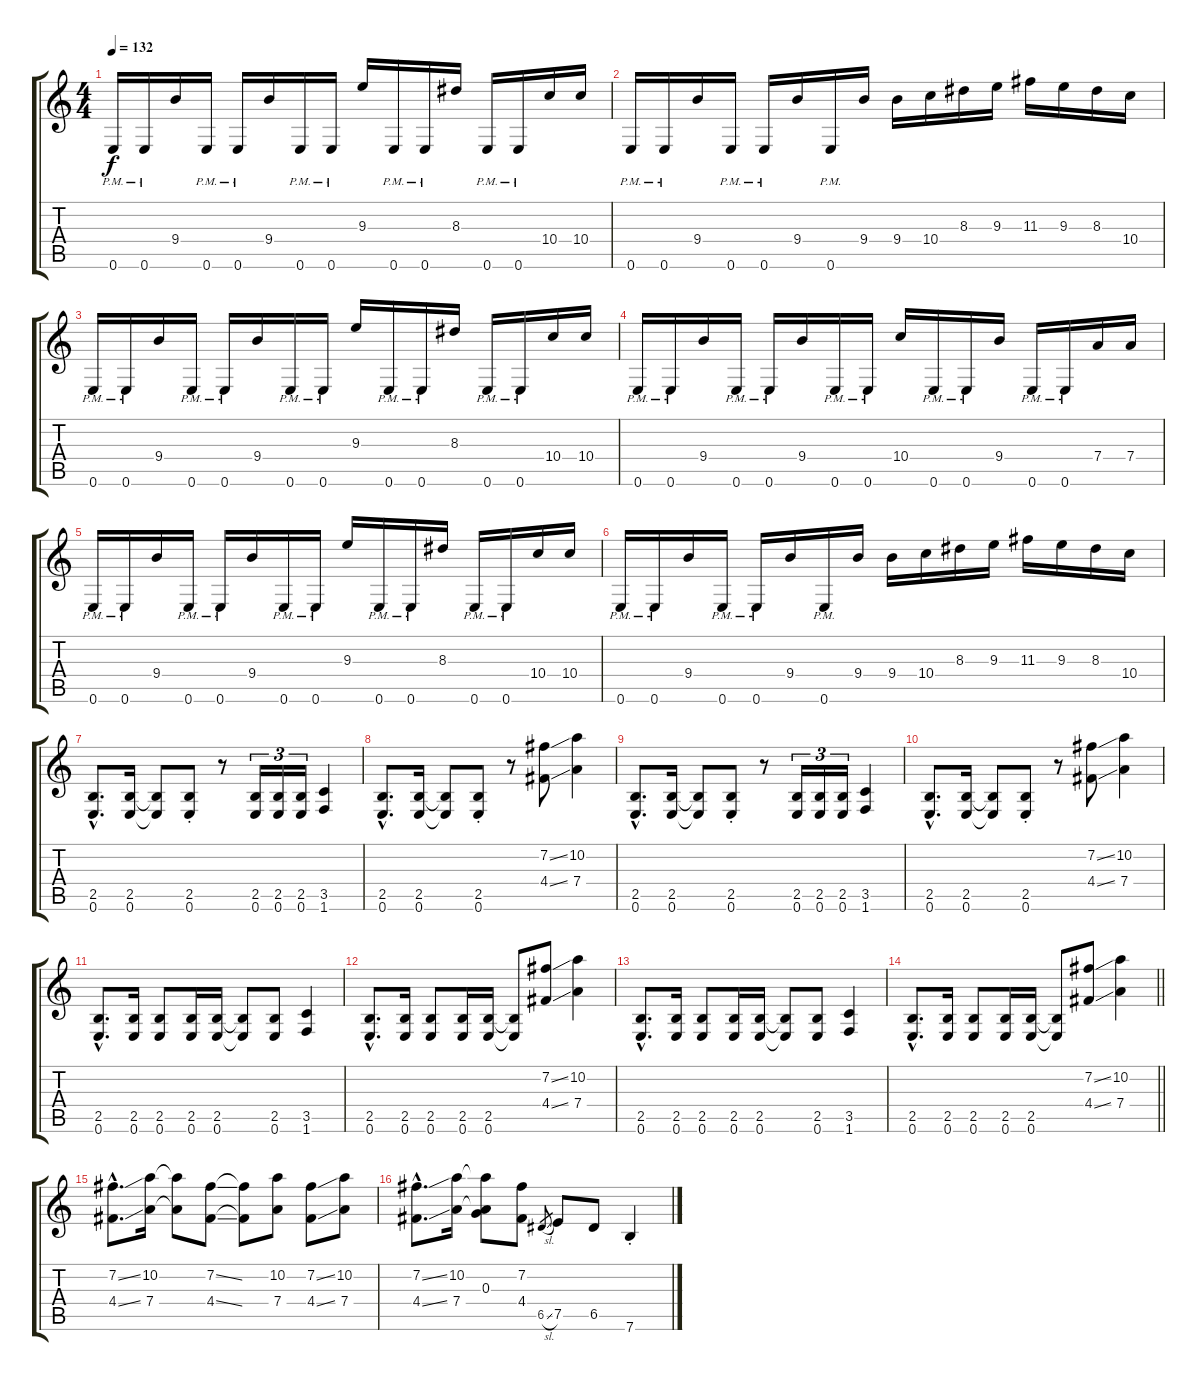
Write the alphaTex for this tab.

\track "" {instrument distortionguitar}
\staff {score tabs}
\tuning (E4 B3 G3 D3 A2 E2) {hide}
\ts (4 4)
\tempo 132
\clef g2
\ks c
0.6{pm}.16{dy f} 0.6{pm}.16 9.4.16 0.6{pm}.16 0.6{pm}.16 9.4.16 0.6{pm}.16 0.6{pm}.16 9.3.16 0.6{pm}.16 0.6{pm}.16 8.3.16 0.6{pm}.16 0.6{pm}.16 10.4.16 10.4.16 |
0.6{pm}.16 0.6{pm}.16 9.4.16 0.6{pm}.16 0.6{pm}.16 9.4.16 0.6{pm}.16 9.4.16 9.4.16 10.4.16 8.3.16 9.3.16 11.3.16 9.3.16 8.3.16 10.4.16 |
0.6{pm}.16 0.6{pm}.16 9.4.16 0.6{pm}.16 0.6{pm}.16 9.4.16 0.6{pm}.16 0.6{pm}.16 9.3.16 0.6{pm}.16 0.6{pm}.16 8.3.16 0.6{pm}.16 0.6{pm}.16 10.4.16 10.4.16 |
0.6{pm}.16 0.6{pm}.16 9.4.16 0.6{pm}.16 0.6{pm}.16 9.4.16 0.6{pm}.16 0.6{pm}.16 10.4.16 0.6{pm}.16 0.6{pm}.16 9.4.16 0.6{pm}.16 0.6{pm}.16 7.4.16 7.4.16 |
0.6{pm}.16 0.6{pm}.16 9.4.16 0.6{pm}.16 0.6{pm}.16 9.4.16 0.6{pm}.16 0.6{pm}.16 9.3.16 0.6{pm}.16 0.6{pm}.16 8.3.16 0.6{pm}.16 0.6{pm}.16 10.4.16 10.4.16 |
0.6{pm}.16 0.6{pm}.16 9.4.16 0.6{pm}.16 0.6{pm}.16 9.4.16 0.6{pm}.16 9.4.16 9.4.16 10.4.16 8.3.16 9.3.16 11.3.16 9.3.16 8.3.16 10.4.16 |
(2.5{hac} 0.6{hac}).8{d} (2.5 0.6).16 (2.5{t} 0.6{t}).8 (2.5{st} 0.6{st}).8 r.8 (2.5 0.6).16{tu (3 2)} (2.5 0.6).16{tu (3 2)} (2.5 0.6).16{tu (3 2)} (3.5 1.6).4 |
(2.5{hac} 0.6{hac}).8{d} (2.5 0.6).16 (2.5{t} 0.6{t}).8 (2.5{st} 0.6{st}).8 r.8 (7.2{ss} 4.4{ss}).8 (10.2 7.4).4 |
(2.5{hac} 0.6{hac}).8{d} (2.5 0.6).16 (2.5{t} 0.6{t}).8 (2.5{st} 0.6{st}).8 r.8 (2.5 0.6).16{tu (3 2)} (2.5 0.6).16{tu (3 2)} (2.5 0.6).16{tu (3 2)} (3.5 1.6).4 |
(2.5{hac} 0.6{hac}).8{d} (2.5 0.6).16 (2.5{t} 0.6{t}).8 (2.5{st} 0.6{st}).8 r.8 (7.2{ss} 4.4{ss}).8 (10.2 7.4).4 |
(2.5{hac} 0.6{hac}).8{d} (2.5 0.6).16 (2.5 0.6).8 (2.5 0.6).16 (2.5 0.6).16 (2.5{t} 0.6{t}).8 (2.5 0.6).8 (3.5 1.6).4 |
(2.5{hac} 0.6{hac}).8{d} (2.5 0.6).16 (2.5 0.6).8 (2.5 0.6).16 (2.5 0.6).16 (2.5{t} 0.6{t}).8 (7.2{ss} 4.4{ss}).8 (10.2 7.4).4 |
(2.5{hac} 0.6{hac}).8{d} (2.5 0.6).16 (2.5 0.6).8 (2.5 0.6).16 (2.5 0.6).16 (2.5{t} 0.6{t}).8 (2.5 0.6).8 (3.5 1.6).4 |
\barLineRight lightlight
(2.5{hac} 0.6{hac}).8{d} (2.5 0.6).16 (2.5 0.6).8 (2.5 0.6).16 (2.5 0.6).16 (2.5{t} 0.6{t}).8 (7.2{ss} 4.4{ss}).8 (10.2 7.4).4 |
(7.2{ss hac} 4.4{ss hac}).8{d} (10.2 7.4).16 (10.2{t} 7.4{t}).8 (7.2{ss} 4.4{ss}).8 (7.2{t} 4.4{t}).8 (10.2 7.4).8 (7.2{ss} 4.4{ss}).8 (10.2 7.4).8 |
(7.2{ss hac} 4.4{ss hac}).8{d} (10.2 7.4).16 (10.2{t} 0.3 7.4{t}).8 (7.2 4.4).8 6.5{sl}.8{gr} 7.5.8 6.5.8 7.6{st}.4
